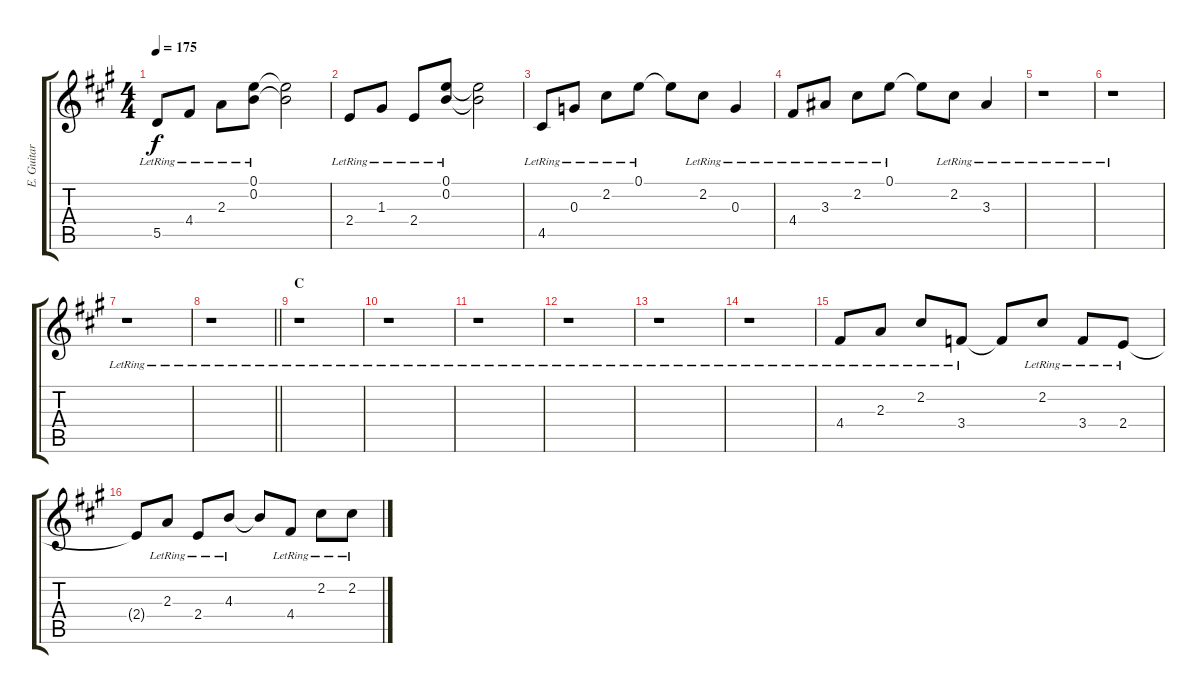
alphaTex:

\track ("E. Guitar I" "E. Guitar ") {instrument electricguitarclean}
\staff {score tabs}
\tuning (E4 B3 G3 D3 A2 E2) {hide}
\ts (4 4)
\tempo 175
\clef g2
\ks a
5.5{lr}.8{dy f} 4.4{lr}.8 2.3{lr}.8 (0.1{lr} 0.2{lr}).8 (0.1{t} 0.2{t}).2 |
2.4{lr}.8 1.3{lr}.8 2.4{lr}.8 (0.1{lr} 0.2{lr}).8 (0.1{t} 0.2{t}).2 |
4.5{lr}.8 0.3{lr}.8 2.2{lr}.8 0.1{lr}.8 0.1{t}.8 2.2{lr}.8 0.3{lr}.4 |
4.4{lr}.8 3.3{lr}.8 2.2{lr}.8 0.1{lr}.8 0.1{t}.8 2.2{lr}.8 3.3{lr}.4 |
r.1 |
r.1 |
r.1 |
\barLineRight lightlight
r.1 |
\section ("" "C")
r.1 |
r.1 |
r.1 |
r.1 |
r.1 |
r.1 |
4.4{lr}.8 2.3{lr}.8 2.2{lr}.8 3.4{lr}.8 3.4{t}.8 2.2{lr}.8 3.4{lr}.8 2.4{lr}.8 |
2.4{t}.8 2.3{lr}.8 2.4{lr}.8 4.3{lr}.8 4.3{t}.8 4.4{lr}.8 2.2{lr}.8 2.2{lr}.8
